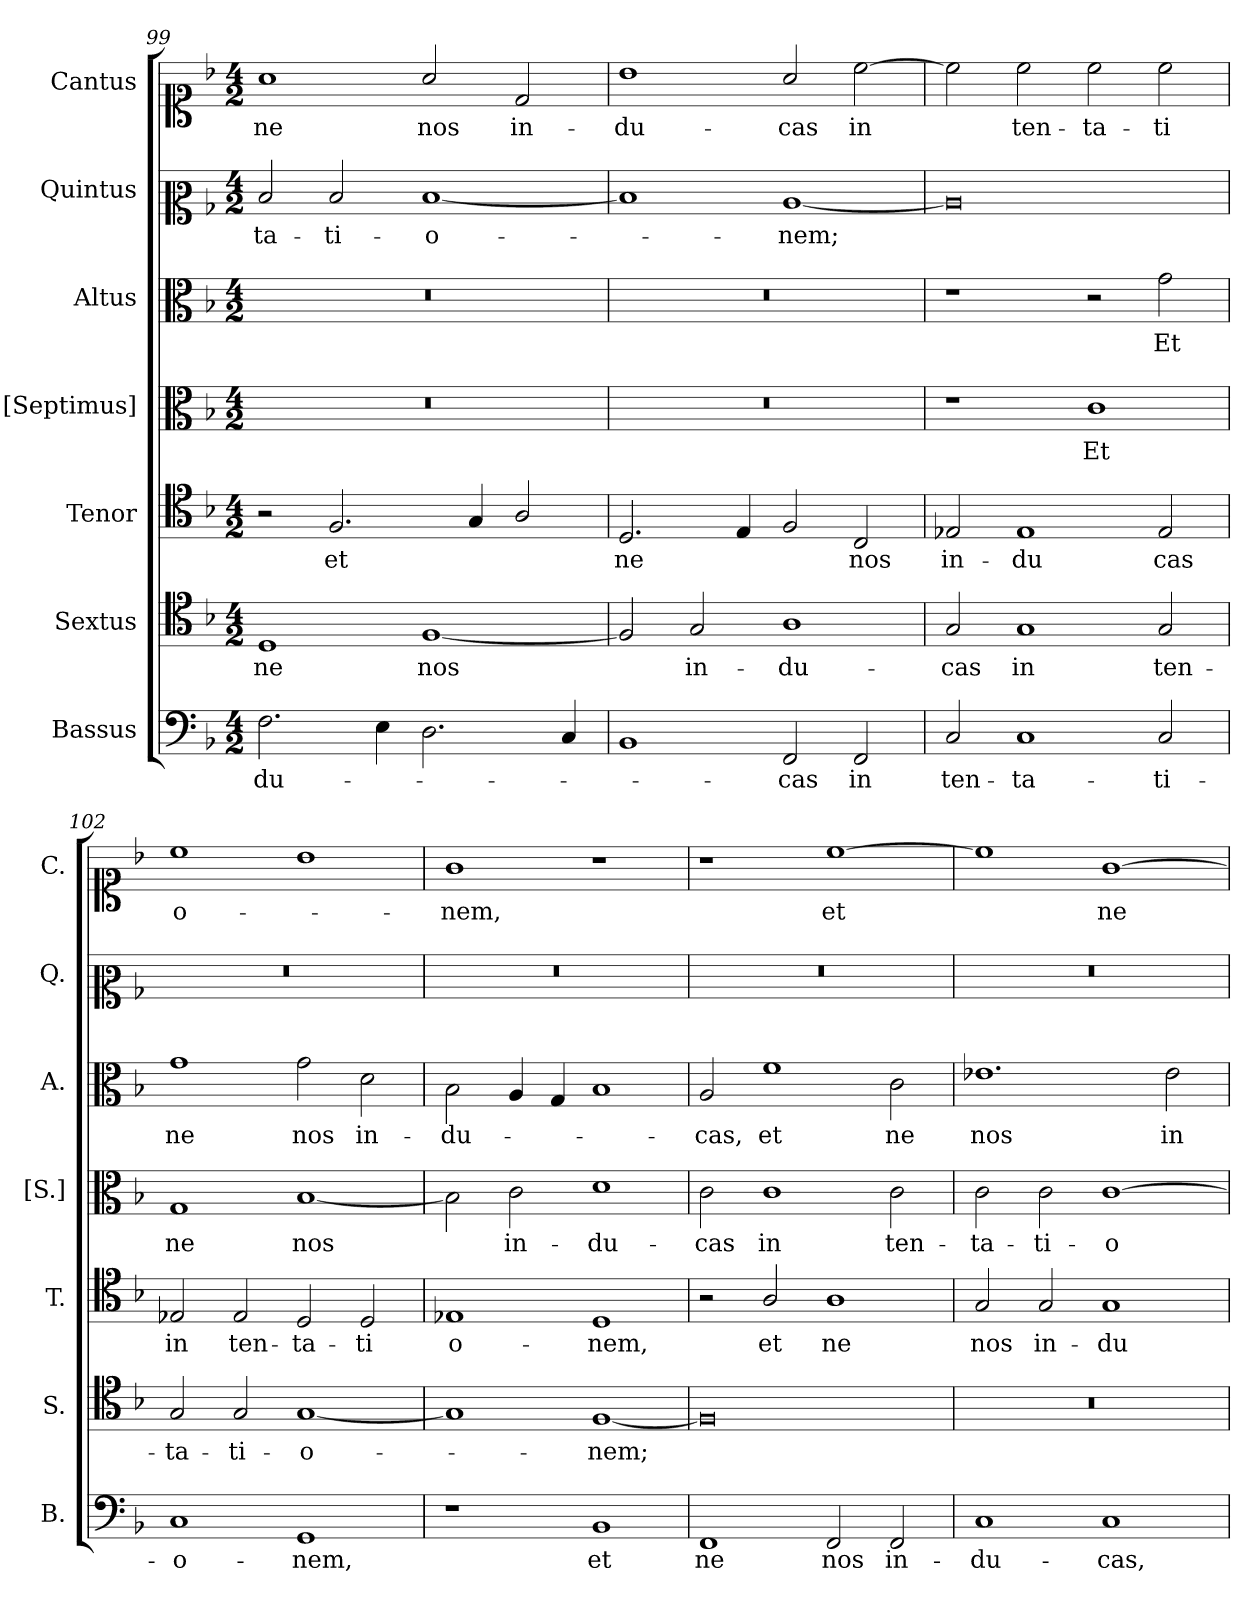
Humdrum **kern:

**kern	**text	**kern	**text	**kern	**text	**kern	**text	**kern	**text	**kern	**text	**kern	**text
*part7	*part7	*part6	*part6	*part5	*part5	*part4	*part4	*part3	*part3	*part2	*part2	*part1	*part1
*staff7	*staff7	*staff6	*staff6	*staff5	*staff5	*staff4	*staff4	*staff3	*staff3	*staff2	*staff2	*staff1	*staff1
*I"Bassus	*	*I"Sextus	*	*I"Tenor	*	*I"[Septimus]	*	*I"Altus	*	*I"Quintus	*	*I"Cantus	*
*I'B.	*	*I'S.	*	*I'T.	*	*I'[S.]	*	*I'A.	*	*I'Q.	*	*I'C.	*
!!LO:PB:g=z
*clefF4	*	*clefC4	*	*clefC4	*	*clefC3	*	*clefC3	*	*clefC2	*	*clefC1	*
*k[b-]	*	*k[b-]	*	*k[b-]	*	*k[b-]	*	*k[b-]	*	*k[b-]	*	*k[b-]	*
*M4/2	*	*M4/2	*	*M4/2	*	*M4/2	*	*M4/2	*	*M4/2	*	*M4/2	*
=99	=99	=99	=99	=99	=99	=99	=99	=99	=99	=99	=99	=99	=99
!	!LO:LY:b	!	!LO:LY:b	!	!	!	!	!	!	!	!LO:LY:b	!	!LO:LY:b
2.F\	-du-	1D	ne	2r	.	0r	.	0r	.	2d/	-ta-	1a	ne
!	!	!	!	!	!LO:LY:b	!	!	!	!	!	!LO:LY:b	!	!
.	.	.	.	2.F/	et	.	.	.	.	2d/	-ti-	.	.
4E\	.	.	.	.	.	.	.	.	.	.	.	.	.
!	!	!	!LO:LY:b	!	!	!	!	!	!	!	!LO:LY:b	!	!LO:LY:b
2.D\	.	[1F	nos	.	.	.	.	.	.	[1d	-o-	2a/	nos
.	.	.	.	4G/	.	.	.	.	.	.	.	.	.
!	!	!	!	!	!	!	!	!	!	!	!	!	!LO:LY:b
.	.	.	.	2A/	.	.	.	.	.	.	.	2d/	in-
4C/	.	.	.	.	.	.	.	.	.	.	.	.	.
=100	=100	=100	=100	=100	=100	=100	=100	=100	=100	=100	=100	=100	=100
!	!	!	!	!	!LO:LY:b	!	!	!	!	!	!	!	!LO:LY:b
1BB-	.	2F/]	.	2.D/	ne	0r	.	0r	.	1d]	.	1b-	-du-
!	!	!	!LO:LY:b	!	!	!	!	!	!	!	!	!	!
.	.	2G/	in-	.	.	.	.	.	.	.	.	.	.
.	.	.	.	4E/	.	.	.	.	.	.	.	.	.
!	!LO:LY:b	!	!LO:LY:b	!	!	!	!	!	!	!	!LO:LY:b	!	!LO:LY:b
2FF/	-cas	1A	-du-	2F/	.	.	.	.	.	[1c	-nem;	2a/	-cas
!	!LO:LY:b	!	!	!	!LO:LY:b	!	!	!	!	!	!	!	!LO:LY:b
2FF/	in	.	.	2C/	nos	.	.	.	.	.	.	[2cc\	in
=101	=101	=101	=101	=101	=101	=101	=101	=101	=101	=101	=101	=101	=101
!	!LO:LY:b	!	!LO:LY:b	!	!LO:LY:b	!	!	!	!	!	!	!	!
2C/	ten-	2G/	-cas	2E-X/	in-	1r	.	1r	.	0c]	.	2cc\]	.
!	!LO:LY:b	!	!LO:LY:b	!	!LO:LY:b	!	!	!	!	!	!	!	!LO:LY:b
1C	-ta-	1G	in	1E-	-du	.	.	.	.	.	.	2cc\	ten-
!	!	!	!	!	!	!	!LO:LY:b	!	!	!	!	!	!LO:LY:b
.	.	.	.	.	.	1c	Et	2r	.	.	.	2cc\	-ta-
!	!LO:LY:b	!	!LO:LY:b	!	!LO:LY:b	!	!	!	!LO:LY:b	!	!	!	!LO:LY:b
2C/	-ti-	2G/	ten-	2E-/	cas	.	.	2g\	Et	.	.	2cc\	-ti
=102	=102	=102	=102	=102	=102	=102	=102	=102	=102	=102	=102	=102	=102
!	!LO:LY:b	!	!LO:LY:b	!	!LO:LY:b	!	!LO:LY:b	!	!LO:LY:b	!	!	!	!LO:LY:b
1C	-o-	2G/	-ta-	2E-i/	in	1G	ne	1g	ne	0r	.	1cc	o-
!	!	!	!LO:LY:b	!	!LO:LY:b	!	!	!	!	!	!	!	!
.	.	2G/	-ti-	2E-/	ten-	.	.	.	.	.	.	.	.
!	!LO:LY:b	!	!LO:LY:b	!	!LO:LY:b	!	!LO:LY:b	!	!LO:LY:b	!	!	!	!
1GG	-nem,	[1G	-o-	2D/	-ta-	[1B-	nos	2g\	nos	.	.	1b-	.
!	!	!	!	!	!LO:LY:b	!	!	!	!LO:LY:b	!	!	!	!
.	.	.	.	2D/	-ti	.	.	2d\	in-	.	.	.	.
=103	=103	=103	=103	=103	=103	=103	=103	=103	=103	=103	=103	=103	=103
!	!	!	!	!	!LO:LY:b	!	!	!	!LO:LY:b	!	!	!	!LO:LY:b
1r	.	1G]	.	1E-X	o-	2B-\]	.	2B-\	-du-	0r	.	1g	-nem,
!	!	!	!	!	!	!	!LO:LY:b	!	!	!	!	!	!
.	.	.	.	.	.	2c\	in-	4A/	.	.	.	.	.
.	.	.	.	.	.	.	.	4G/	.	.	.	.	.
!	!LO:LY:b	!	!LO:LY:b	!	!LO:LY:b	!	!LO:LY:b	!	!	!	!	!	!
1BB-	et	[1F	-nem;	1D	-nem,	1d	-du-	1B-	.	.	.	1r	.
=104	=104	=104	=104	=104	=104	=104	=104	=104	=104	=104	=104	=104	=104
!	!LO:LY:b	!	!	!	!	!	!LO:LY:b	!	!LO:LY:b	!	!	!	!
1FF	ne	0F]	.	2r	.	2c\	-cas	2A/	-cas,	0r	.	1r	.
!	!	!	!	!	!LO:LY:b	!	!LO:LY:b	!	!LO:LY:b	!	!	!	!
.	.	.	.	2A/	et	1c	in	1f	et	.	.	.	.
!	!LO:LY:b	!	!	!	!LO:LY:b	!	!	!	!	!	!	!	!LO:LY:b
2FF/	nos	.	.	1A	ne	.	.	.	.	.	.	[1cc	et
!	!LO:LY:b	!	!	!	!	!	!LO:LY:b	!	!LO:LY:b	!	!	!	!
2FF/	in-	.	.	.	.	2c\	ten-	2c\	ne	.	.	.	.
!!LO:LB:g=z
=105	=105	=105	=105	=105	=105	=105	=105	=105	=105	=105	=105	=105	=105
!	!LO:LY:b	!	!	!	!LO:LY:b	!	!LO:LY:b	!	!LO:LY:b	!	!	!	!
1C	-du-	0r	.	2G/	nos	2c\	-ta-	1.e-X	nos	0r	.	1cc]	.
!	!	!	!	!	!LO:LY:b	!	!LO:LY:b	!	!	!	!	!	!
.	.	.	.	2G/	in-	2c\	-ti-	.	.	.	.	.	.
!	!LO:LY:b	!	!	!	!LO:LY:b	!	!LO:LY:b	!	!	!	!	!	!LO:LY:b
1C	-cas,	.	.	1G	-du	[1c	-o	.	.	.	.	[1g	ne
!	!	!	!	!	!	!	!	!	!LO:LY:b	!	!	!	!
.	.	.	.	.	.	.	.	2e-\	in-	.	.	.	.
=	=	=	=	=	=	=	=	=	=	=	=	=	=
*-	*-	*-	*-	*-	*-	*-	*-	*-	*-	*-	*-	*-	*-
